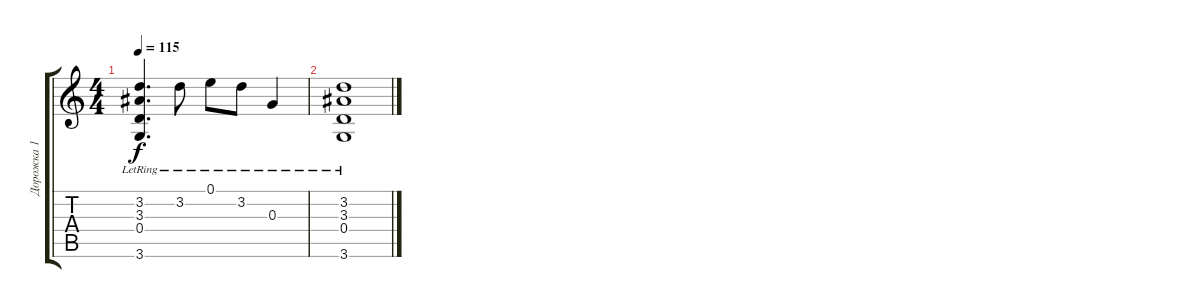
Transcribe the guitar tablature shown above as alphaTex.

\track ("Дорожка 1" "Дорожка 1") {solo instrument acousticguitarsteel}
\staff {score tabs}
\tuning (E4 B3 G3 D3 A2 E2) {hide}
\ts (4 4)
\tempo 115
\clef g2
\ks c
(3.2{lr} 3.3{lr} 0.4{lr} 3.6{lr}).4{d dy f} 3.2{lr}.8 0.1{lr}.8 3.2{lr}.8 0.3{lr}.4 |
(3.2{lr} 3.3{lr} 0.4{lr} 3.6{lr}).1
